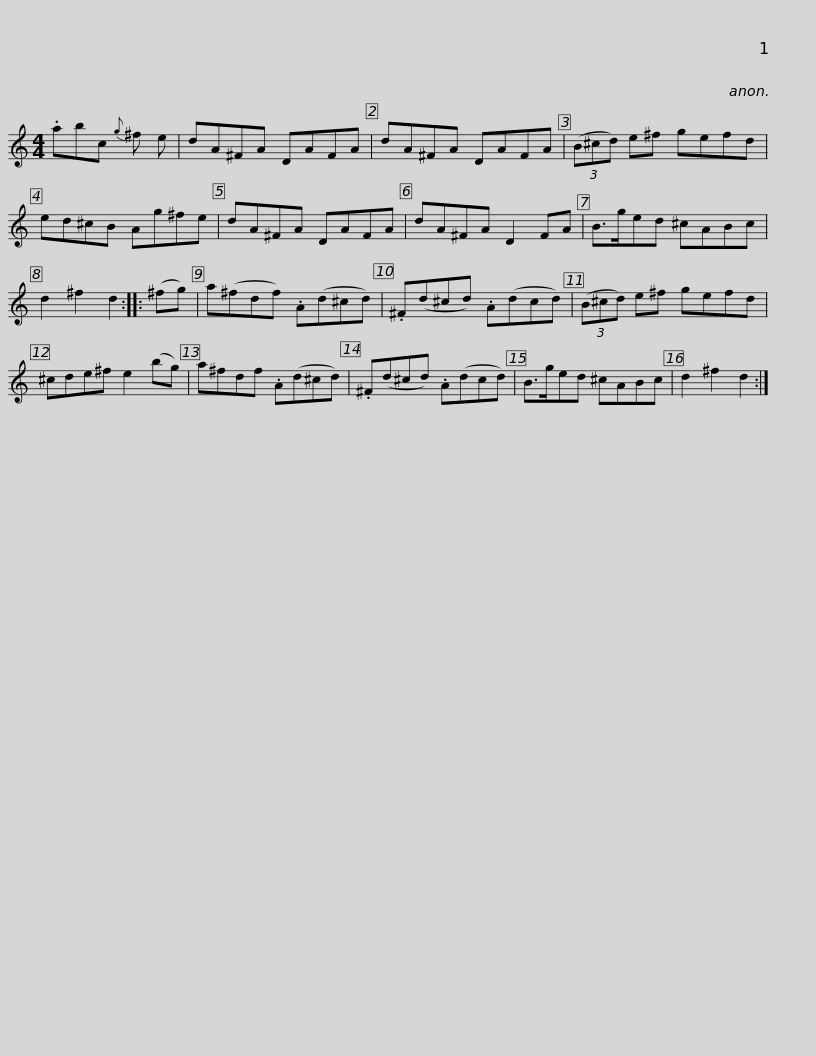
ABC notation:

X:1
L:1/8
M:4/4
I:linebreak $
K:C
V:1 treble
V:1
 .abc{g} ^f e | dA^FA DAFA | dA^FA DAFA | (3(B^cd) e^f gefd | ed^cB Ag^fe |$ %5
 dA^FA DAFA | dA^FA D2 FA | B>ged ^cABc | d2 ^f2 d2 :: (^fg) | %10
 a(^fdf) .A(d^cd) |$ .^F(d^cd) .A(dcd) | (3(B^cd) e^f gefd | ^cde^f e2 (bg) | a^fdf .A(d^cd) | %15
 .^F(d^cd) .A(dcd) |$ B>ged ^cABc | d2 ^f2 d2 :| %18
